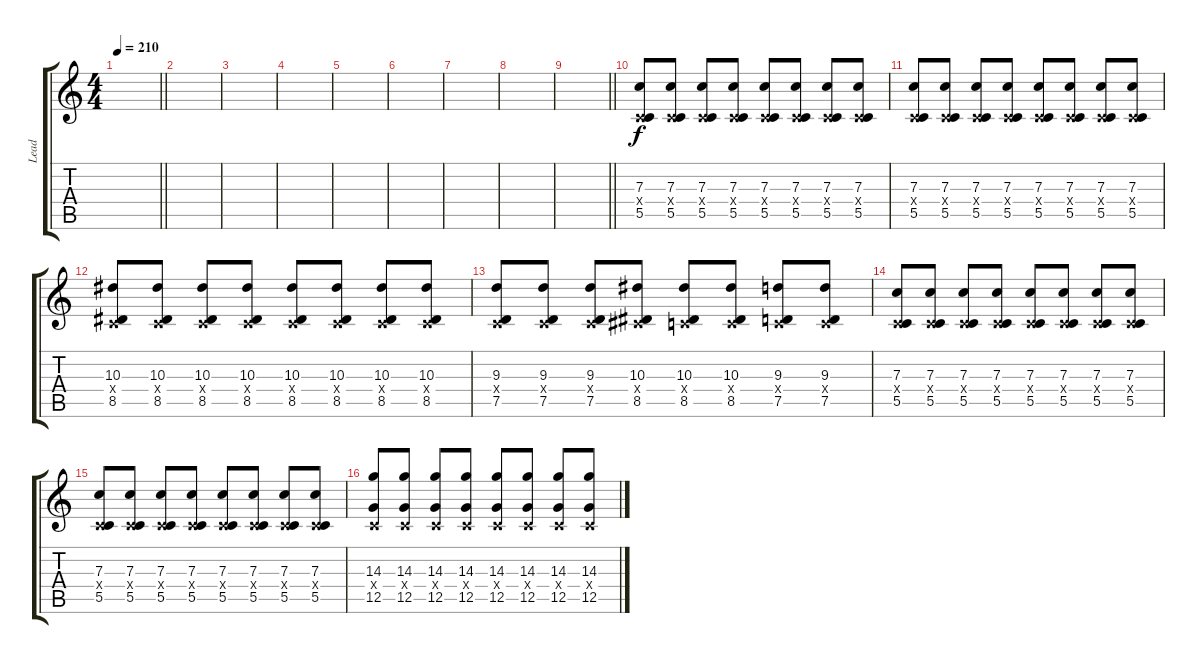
\track ("Lead" "Lead") {instrument distortionguitar}
\staff {score tabs}
\tuning (D4 A3 F3 C3 G2 C2) {hide}
\ts (4 4)
\tempo 210
\clef g2
\barLineRight lightlight
\ks c
|
|
|
|
|
|
|
|
\barLineRight lightlight
|
(7.3 0.4{x} 5.5).8 (7.3 0.4{x} 5.5).8 (7.3 0.4{x} 5.5).8 (7.3 0.4{x} 5.5).8 (7.3 0.4{x} 5.5).8 (7.3 0.4{x} 5.5).8 (7.3 0.4{x} 5.5).8 (7.3 0.4{x} 5.5).8 |
(7.3 0.4{x} 5.5).8 (7.3 0.4{x} 5.5).8 (7.3 0.4{x} 5.5).8 (7.3 0.4{x} 5.5).8 (7.3 0.4{x} 5.5).8 (7.3 0.4{x} 5.5).8 (7.3 0.4{x} 5.5).8 (7.3 0.4{x} 5.5).8 |
(10.3 0.4{x} 8.5).8 (10.3 0.4{x} 8.5).8 (10.3 0.4{x} 8.5).8 (10.3 0.4{x} 8.5).8 (10.3 0.4{x} 8.5).8 (10.3 0.4{x} 8.5).8 (10.3 0.4{x} 8.5).8 (10.3 0.4{x} 8.5).8 |
(9.3 0.4{x} 7.5).8 (9.3 0.4{x} 7.5).8 (9.3 0.4{x} 7.5).8 (10.3 1.4{x} 8.5).8 (10.3 0.4{x} 8.5).8 (10.3 0.4{x} 8.5).8 (9.3 0.4{x} 7.5).8 (9.3 0.4{x} 7.5).8 |
(7.3 0.4{x} 5.5).8 (7.3 0.4{x} 5.5).8 (7.3 0.4{x} 5.5).8 (7.3 0.4{x} 5.5).8 (7.3 0.4{x} 5.5).8 (7.3 0.4{x} 5.5).8 (7.3 0.4{x} 5.5).8 (7.3 0.4{x} 5.5).8 |
(7.3 0.4{x} 5.5).8 (7.3 0.4{x} 5.5).8 (7.3 0.4{x} 5.5).8 (7.3 0.4{x} 5.5).8 (7.3 0.4{x} 5.5).8 (7.3 0.4{x} 5.5).8 (7.3 0.4{x} 5.5).8 (7.3 0.4{x} 5.5).8 |
(14.3 0.4{x} 12.5).8 (14.3 0.4{x} 12.5).8 (14.3 0.4{x} 12.5).8 (14.3 0.4{x} 12.5).8 (14.3 0.4{x} 12.5).8 (14.3 0.4{x} 12.5).8 (14.3 0.4{x} 12.5).8 (14.3 0.4{x} 12.5).8
